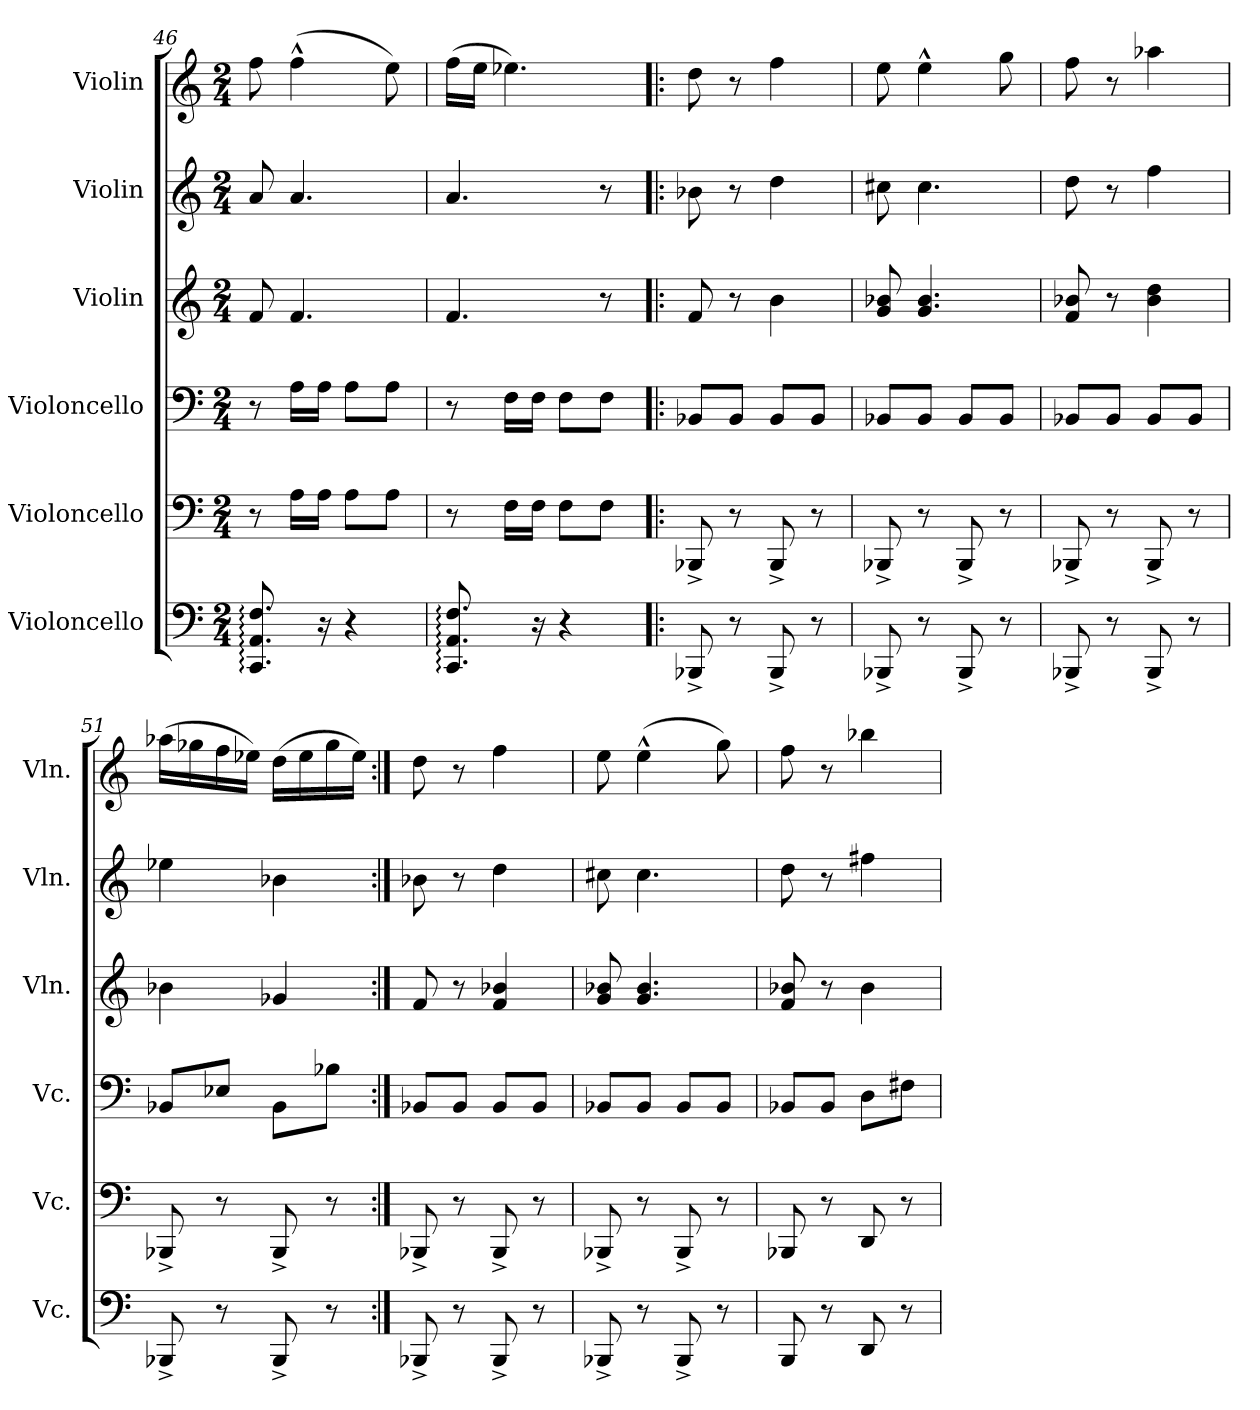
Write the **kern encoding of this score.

**kern	**kern	**kern	**kern	**kern	**kern
*part6	*part5	*part4	*part3	*part2	*part1
*staff6	*staff5	*staff4	*staff3	*staff2	*staff1
*I"Violoncello	*I"Violoncello	*I"Violoncello	*I"Violin	*I"Violin	*I"Violin
*I'Vc.	*I'Vc.	*I'Vc.	*I'Vln.	*I'Vln.	*I'Vln.
*clefF4	*clefF4	*clefF4	*clefG2	*clefG2	*clefG2
*k[]	*k[]	*k[]	*k[]	*k[]	*k[]
*M2/4	*M2/4	*M2/4	*M2/4	*M2/4	*M2/4
=46	=46	=46	=46	=46	=46
8.CC/: 8.AA/: 8.F/:	8r	8r	8f/	8a/	8ff\
.	16A\LL	16A\LL	4.f/	4.a/	(4ff^^\
16r	16A\JJ	16A\JJ	.	.	.
4r	8A\L	8A\L	.	.	.
.	8A\J	8A\J	.	.	8ee\)
=47	=47	=47	=47	=47	=47
8.CC/: 8.AA/: 8.F/:	8r	8r	4.f/	4.a/	(16ff\LL
.	.	.	.	.	16ee\JJ
.	16F\LL	16F\LL	.	.	4.ee-X\)
16r	16F\JJ	16F\JJ	.	.	.
4r	8F\L	8F\L	.	.	.
.	8F\J	8F\J	8r	8r	.
!!LO:LB:g=z
=48!|:	=48!|:	=48!|:	=48!|:	=48!|:	=48!|:
8BBB-X^/	8BBB-X^/	8BB-X/L	8f/	8b-X\	8dd\
8r	8r	8BB-/J	8r	8r	8r
8BBB-^/	8BBB-^/	8BB-/L	4b\	4dd\	4ff\
8r	8r	8BB-/J	.	.	.
=49	=49	=49	=49	=49	=49
8BBB-X^/	8BBB-X^/	8BB-X/L	8g/ 8b-X/	8cc#X\	8ee\
8r	8r	8BB-/J	4.g/ 4.b-/	4.cc#\	4ee^^\
8BBB-^/	8BBB-^/	8BB-/L	.	.	.
8r	8r	8BB-/J	.	.	8gg\
=50	=50	=50	=50	=50	=50
8BBB-X^/	8BBB-X^/	8BB-X/L	8f/ 8b-X/	8dd\	8ff\
8r	8r	8BB-/J	8r	8r	8r
8BBB-^/	8BBB-^/	8BB-/L	4b-\ 4dd\	4ff\	4aa-X\
8r	8r	8BB-/J	.	.	.
=51	=51	=51	=51	=51	=51
8BBB-X^/	8BBB-X^/	8BB-X/L	4b-X\	4ee-X\	(16aa-X\LL
.	.	.	.	.	16gg-X\
8r	8r	8E-X/J	.	.	16ff\
.	.	.	.	.	16ee-X\JJ)
8BBB-^/	8BBB-^/	8BB-\L	4g-X/	4b-X\	(16dd\LL
.	.	.	.	.	16ee-\
8r	8r	8B-X\J	.	.	16gg-\
.	.	.	.	.	16ee-\JJ)
=52:|!	=52:|!	=52:|!	=52:|!	=52:|!	=52:|!
8BBB-X^/	8BBB-X^/	8BB-X/L	8f/	8b-X\	8dd\
8r	8r	8BB-/J	8r	8r	8r
8BBB-^/	8BBB-^/	8BB-/L	4f/ 4b-X/	4dd\	4ff\
8r	8r	8BB-/J	.	.	.
=53	=53	=53	=53	=53	=53
8BBB-X^/	8BBB-X^/	8BB-X/L	8g/ 8b-X/	8cc#X\	8ee\
8r	8r	8BB-/J	4.g/ 4.b-/	4.cc#\	(4ee^^\
8BBB-^/	8BBB-^/	8BB-/L	.	.	.
8r	8r	8BB-/J	.	.	8gg\)
!!LO:PB:g=z
=54	=54	=54	=54	=54	=54
8BBB/	8BBB-X/	8BB-X/L	8f/ 8b-X/	8dd\	8ff\
8r	8r	8BB-/J	8r	8r	8r
8DD/	8DD/	8D\L	4b-\	4ff#X\	4bb-X\
8r	8r	8F#X\J	.	.	.
=	=	=	=	=	=
*-	*-	*-	*-	*-	*-
